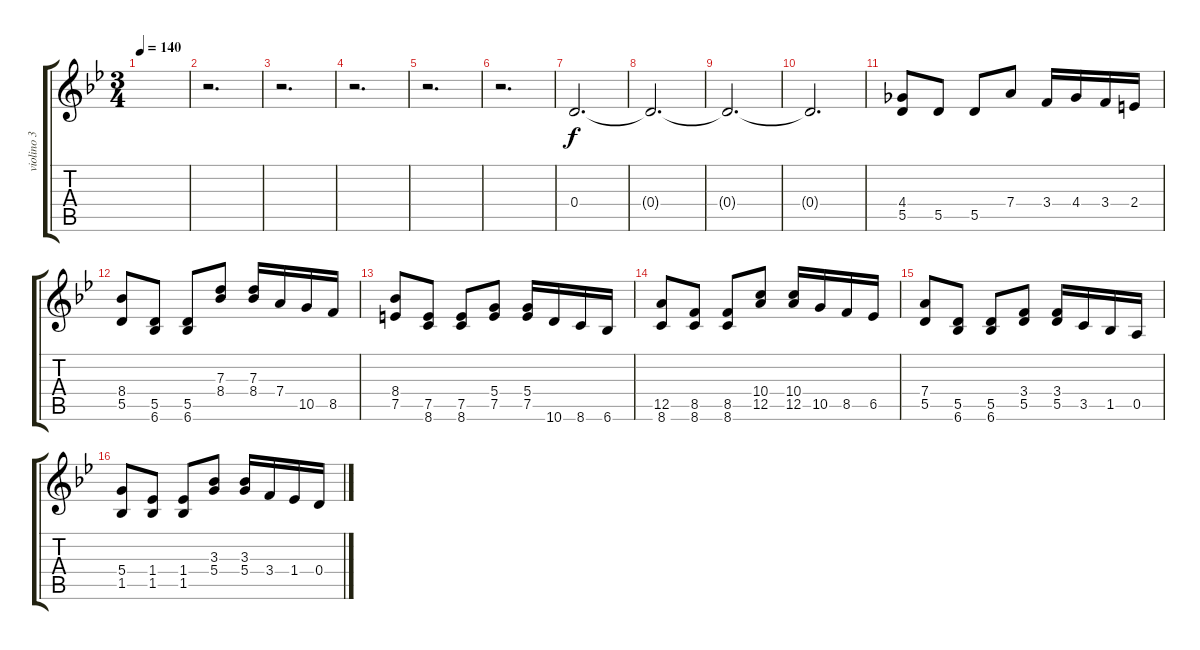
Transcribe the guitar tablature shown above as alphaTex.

\track ("violino 3" "violino 3") {instrument distortionguitar}
\staff {score tabs}
\tuning (E4 B3 G3 D3 A2 E2) {hide}
\ts (3 4)
\tempo 140
\clef g2
\ks gminor
|
r.2{d} |
r.2{d} |
r.2{d} |
r.2{d} |
r.2{d} |
0.4.2{d} |
0.4{t}.2{d} |
0.4{t}.2{d} |
0.4{t}.2{d} |
(4.4 5.5).8 5.5.8 5.5.8 7.4.8 3.4.16 4.4.16 3.4.16 2.4.16 |
(8.4 5.5).8 (5.5 6.6).8 (5.5 6.6).8 (7.3 8.4).8 (7.3 8.4).16 7.4.16 10.5.16 8.5.16 |
(8.4 7.5).8 (7.5 8.6).8 (7.5 8.6).8 (5.4 7.5).8 (5.4 7.5).16 10.6.16 8.6.16 6.6.16 |
(12.5 8.6).8 (8.5 8.6).8 (8.5 8.6).8 (10.4 12.5).8 (10.4 12.5).16 10.5.16 8.5.16 6.5.16 |
(7.4 5.5).8 (5.5 6.6).8 (5.5 6.6).8 (3.4 5.5).8 (3.4 5.5).16 3.5.16 1.5.16 0.5.16 |
(5.4 1.5).8 (1.4 1.5).8 (1.4 1.5).8 (3.3 5.4).8 (3.3 5.4).16 3.4.16 1.4.16 0.4.16
